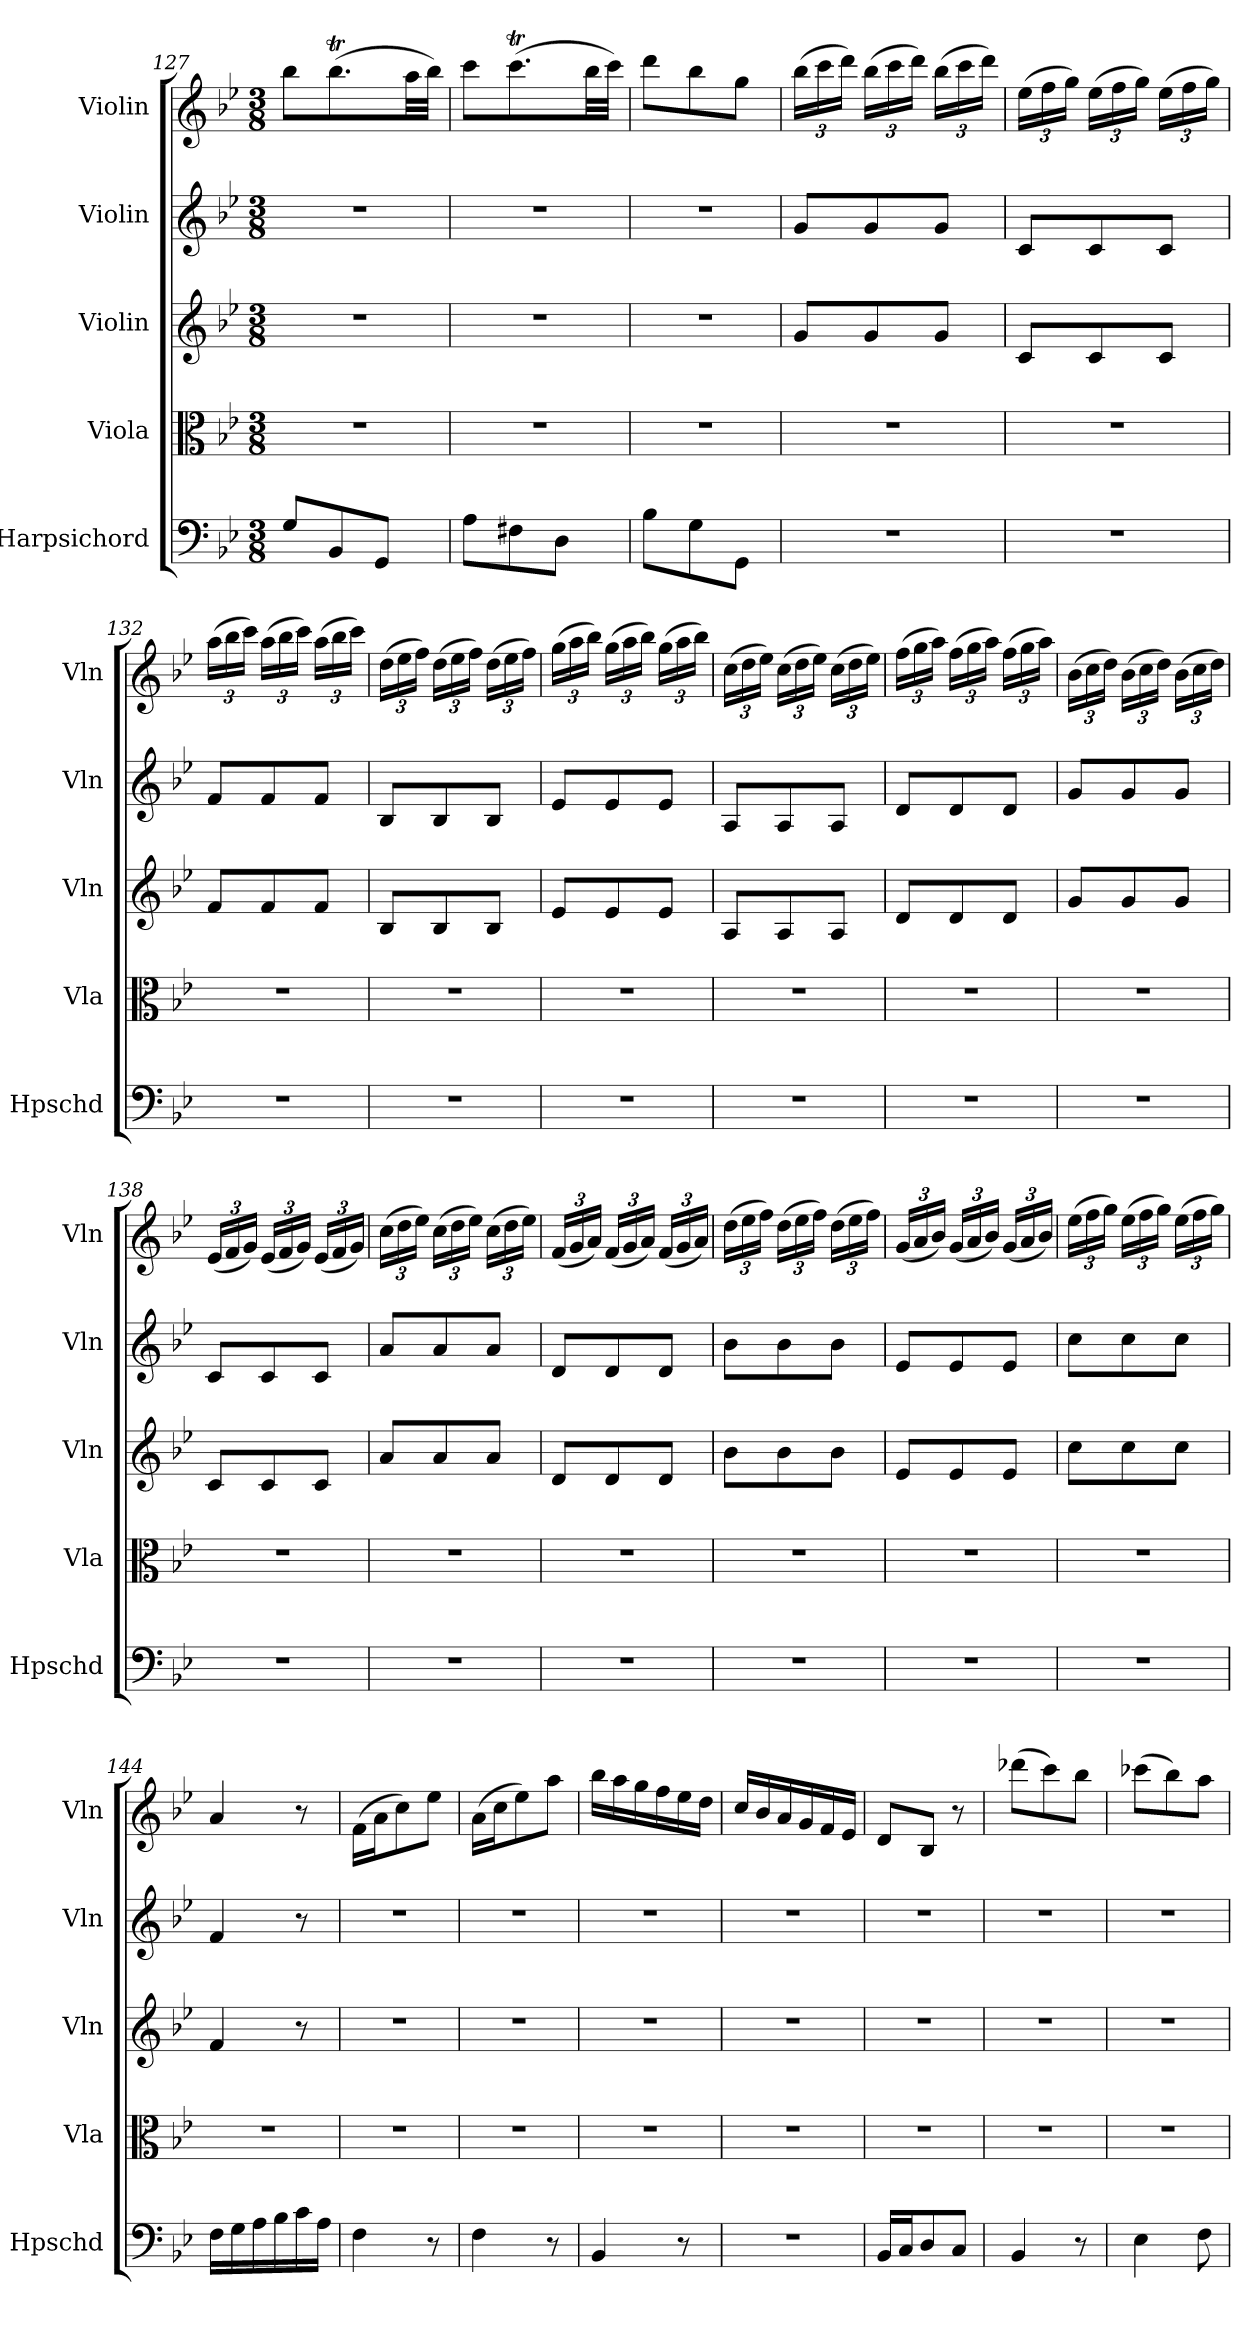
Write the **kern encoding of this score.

**kern	**kern	**kern	**kern	**kern
*part5	*part4	*part3	*part2	*part1
*staff5	*staff4	*staff3	*staff2	*staff1
*I"Harpsichord	*I"Viola	*I"Violin	*I"Violin	*I"Violin
*I'Hpschd	*I'Vla	*I'Vln	*I'Vln	*I'Vln
*clefF4	*clefC3	*clefG2	*clefG2	*clefG2
*k[b-e-]	*k[b-e-]	*k[b-e-]	*k[b-e-]	*k[b-e-]
*B-:	*B-:	*B-:	*B-:	*B-:
*M3/8	*M3/8	*M3/8	*M3/8	*M3/8
=127	=127	=127	=127	=127
8G/L	4.r	4.r	4.r	8bb-\L
8BB-/	.	.	.	(8.bb-T\
8GG/J	.	.	.	.
.	.	.	.	32aa\LL
.	.	.	.	32bb-\JJJ)
=128	=128	=128	=128	=128
8A\L	4.r	4.r	4.r	8ccc\L
8F#X\	.	.	.	(8.cccT\
8D\J	.	.	.	.
.	.	.	.	32bb-\LL
.	.	.	.	32ccc\JJJ)
=129	=129	=129	=129	=129
8B-\L	4.r	4.r	4.r	8ddd\L
8G\	.	.	.	8bb-\
8GG\J	.	.	.	8gg\J
=130	=130	=130	=130	=130
4.r	4.r	8g/L	8g/L	(24bb-\LL
.	.	.	.	24ccc\
.	.	.	.	24ddd\JJ)
.	.	8g/	8g/	(24bb-\LL
.	.	.	.	24ccc\
.	.	.	.	24ddd\JJ)
.	.	8g/J	8g/J	(24bb-\LL
.	.	.	.	24ccc\
.	.	.	.	24ddd\JJ)
=131	=131	=131	=131	=131
4.r	4.r	8c/L	8c/L	(24ee-\LL
.	.	.	.	24ff\
.	.	.	.	24gg\JJ)
.	.	8c/	8c/	(24ee-\LL
.	.	.	.	24ff\
.	.	.	.	24gg\JJ)
.	.	8c/J	8c/J	(24ee-\LL
.	.	.	.	24ff\
.	.	.	.	24gg\JJ)
=132	=132	=132	=132	=132
4.r	4.r	8f/L	8f/L	(24aa\LL
.	.	.	.	24bb-\
.	.	.	.	24ccc\JJ)
.	.	8f/	8f/	(24aa\LL
.	.	.	.	24bb-\
.	.	.	.	24ccc\JJ)
.	.	8f/J	8f/J	(24aa\LL
.	.	.	.	24bb-\
.	.	.	.	24ccc\JJ)
=133	=133	=133	=133	=133
4.r	4.r	8B-/L	8B-/L	(24dd\LL
.	.	.	.	24ee-\
.	.	.	.	24ff\JJ)
.	.	8B-/	8B-/	(24dd\LL
.	.	.	.	24ee-\
.	.	.	.	24ff\JJ)
.	.	8B-/J	8B-/J	(24dd\LL
.	.	.	.	24ee-\
.	.	.	.	24ff\JJ)
=134	=134	=134	=134	=134
4.r	4.r	8e-/L	8e-/L	(24gg\LL
.	.	.	.	24aa\
.	.	.	.	24bb-\JJ)
.	.	8e-/	8e-/	(24gg\LL
.	.	.	.	24aa\
.	.	.	.	24bb-\JJ)
.	.	8e-/J	8e-/J	(24gg\LL
.	.	.	.	24aa\
.	.	.	.	24bb-\JJ)
=135	=135	=135	=135	=135
4.r	4.r	8A/L	8A/L	(24cc\LL
.	.	.	.	24dd\
.	.	.	.	24ee-\JJ)
.	.	8A/	8A/	(24cc\LL
.	.	.	.	24dd\
.	.	.	.	24ee-\JJ)
.	.	8A/J	8A/J	(24cc\LL
.	.	.	.	24dd\
.	.	.	.	24ee-\JJ)
=136	=136	=136	=136	=136
4.r	4.r	8d/L	8d/L	(24ff\LL
.	.	.	.	24gg\
.	.	.	.	24aa\JJ)
.	.	8d/	8d/	(24ff\LL
.	.	.	.	24gg\
.	.	.	.	24aa\JJ)
.	.	8d/J	8d/J	(24ff\LL
.	.	.	.	24gg\
.	.	.	.	24aa\JJ)
=137	=137	=137	=137	=137
4.r	4.r	8g/L	8g/L	(24b-\LL
.	.	.	.	24cc\
.	.	.	.	24dd\JJ)
.	.	8g/	8g/	(24b-\LL
.	.	.	.	24cc\
.	.	.	.	24dd\JJ)
.	.	8g/J	8g/J	(24b-\LL
.	.	.	.	24cc\
.	.	.	.	24dd\JJ)
=138	=138	=138	=138	=138
4.r	4.r	8c/L	8c/L	(24e-/LL
.	.	.	.	24f/
.	.	.	.	24g/JJ)
.	.	8c/	8c/	(24e-/LL
.	.	.	.	24f/
.	.	.	.	24g/JJ)
.	.	8c/J	8c/J	(24e-/LL
.	.	.	.	24f/
.	.	.	.	24g/JJ)
=139	=139	=139	=139	=139
4.r	4.r	8a/L	8a/L	(24cc\LL
.	.	.	.	24dd\
.	.	.	.	24ee-\JJ)
.	.	8a/	8a/	(24cc\LL
.	.	.	.	24dd\
.	.	.	.	24ee-\JJ)
.	.	8a/J	8a/J	(24cc\LL
.	.	.	.	24dd\
.	.	.	.	24ee-\JJ)
=140	=140	=140	=140	=140
4.r	4.r	8d/L	8d/L	(24f/LL
.	.	.	.	24g/
.	.	.	.	24a/JJ)
.	.	8d/	8d/	(24f/LL
.	.	.	.	24g/
.	.	.	.	24a/JJ)
.	.	8d/J	8d/J	(24f/LL
.	.	.	.	24g/
.	.	.	.	24a/JJ)
=141	=141	=141	=141	=141
4.r	4.r	8b-\L	8b-\L	(24dd\LL
.	.	.	.	24ee-\
.	.	.	.	24ff\JJ)
.	.	8b-\	8b-\	(24dd\LL
.	.	.	.	24ee-\
.	.	.	.	24ff\JJ)
.	.	8b-\J	8b-\J	(24dd\LL
.	.	.	.	24ee-\
.	.	.	.	24ff\JJ)
=142	=142	=142	=142	=142
4.r	4.r	8e-/L	8e-/L	(24g/LL
.	.	.	.	24a/
.	.	.	.	24b-/JJ)
.	.	8e-/	8e-/	(24g/LL
.	.	.	.	24a/
.	.	.	.	24b-/JJ)
.	.	8e-/J	8e-/J	(24g/LL
.	.	.	.	24a/
.	.	.	.	24b-/JJ)
=143	=143	=143	=143	=143
4.r	4.r	8cc\L	8cc\L	(24ee-\LL
.	.	.	.	24ff\
.	.	.	.	24gg\JJ)
.	.	8cc\	8cc\	(24ee-\LL
.	.	.	.	24ff\
.	.	.	.	24gg\JJ)
.	.	8cc\J	8cc\J	(24ee-\LL
.	.	.	.	24ff\
.	.	.	.	24gg\JJ)
=144	=144	=144	=144	=144
16F\LL	4.r	4f/	4f/	4a/
16G\	.	.	.	.
16A\	.	.	.	.
16B-\	.	.	.	.
16c\	.	8r	8r	8r
16A\JJ	.	.	.	.
=145	=145	=145	=145	=145
4F\	4.r	4.r	4.r	(16f\LL
.	.	.	.	16a\J
.	.	.	.	8cc\)
8r	.	.	.	8ee-\J
=146	=146	=146	=146	=146
4F\	4.r	4.r	4.r	(16a\LL
.	.	.	.	16cc\J
.	.	.	.	8ee-\)
8r	.	.	.	8aa\J
=147	=147	=147	=147	=147
4BB-/	4.r	4.r	4.r	16bb-\LL
.	.	.	.	16aa\
.	.	.	.	16gg\
.	.	.	.	16ff\
8r	.	.	.	16ee-\
.	.	.	.	16dd\JJ
=148	=148	=148	=148	=148
4.r	4.r	4.r	4.r	16cc/LL
.	.	.	.	16b-/
.	.	.	.	16a/
.	.	.	.	16g/
.	.	.	.	16f/
.	.	.	.	16e-/JJ
=149	=149	=149	=149	=149
16BB-/LL	4.r	4.r	4.r	8d/L
16C/J	.	.	.	.
8D/	.	.	.	8B-/J
8C/J	.	.	.	8r
=150	=150	=150	=150	=150
4BB-/	4.r	4.r	4.r	(8ddd-X\L
.	.	.	.	8ccc\)
8r	.	.	.	8bb-\J
=151	=151	=151	=151	=151
4E-\	4.r	4.r	4.r	(8ccc-X\L
.	.	.	.	8bb-\)
8F\	.	.	.	8aa\J
=	=	=	=	=
*-	*-	*-	*-	*-
